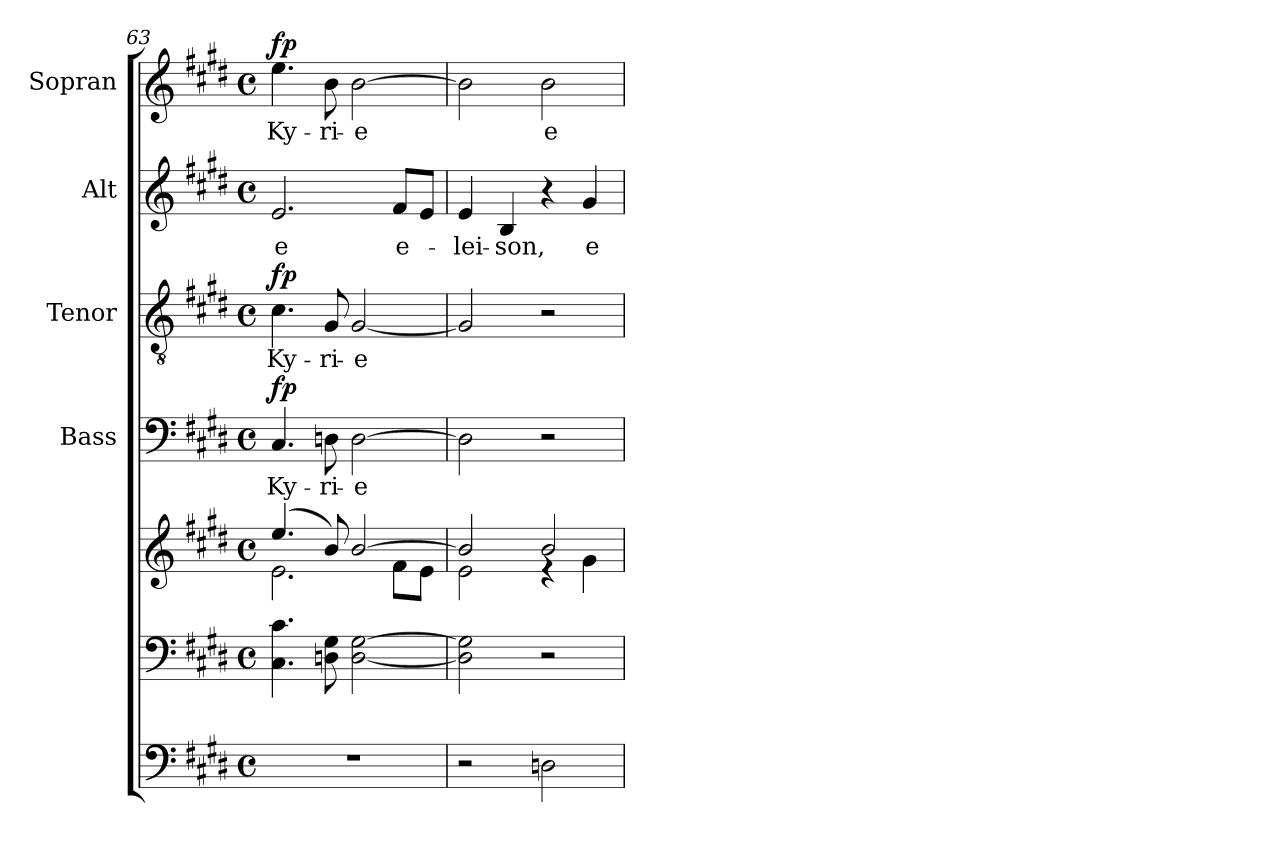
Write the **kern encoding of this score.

**kern	**kern	**kern	**kern	**text	**dynam	**kern	**text	**dynam	**kern	**text	**kern	**text	**dynam
*part6	*part5	*part5	*part4	*part4	*part4	*part3	*part3	*part3	*part2	*part2	*part1	*part1	*part1
*staff7	*staff6	*staff5	*staff4	*staff4	*staff4	*staff3	*staff3	*staff3	*staff2	*staff2	*staff1	*staff1	*staff1
*	*	*	*I"Bass	*	*	*I"Tenor	*	*	*I"Alt	*	*I"Sopran	*	*
*	*	*	*I'B.	*	*	*I'T.	*	*	*I'A.	*	*I'S.	*	*
!!LO:LB:g=z
*clefF4	*clefF4	*clefG2	*clefF4	*	*	*clefGv2	*	*	*clefG2	*	*clefG2	*	*
*ITrd7c12	*	*	*	*	*	*	*	*	*	*	*	*	*
*k[f#c#g#d#]	*k[f#c#g#d#]	*k[f#c#g#d#]	*k[f#c#g#d#]	*	*	*k[f#c#g#d#]	*	*	*k[f#c#g#d#]	*	*k[f#c#g#d#]	*	*
*E:	*E:	*E:	*E:	*	*	*E:	*	*	*E:	*	*E:	*	*
*M4/4	*M4/4	*M4/4	*M4/4	*	*	*M4/4	*	*	*M4/4	*	*M4/4	*	*
*met(c)	*met(c)	*met(c)	*met(c)	*	*	*met(c)	*	*	*met(c)	*	*met(c)	*	*
=63	=63	=63	=63	=63	=63	=63	=63	=63	=63	=63	=63	=63	=63
*	*	*^	*	*	*	*	*	*	*	*	*	*	*
!	!	!	!	!	!LO:LY:b	!LO:DY:a	!	!LO:LY:b	!LO:DY:a	!	!LO:LY:b	!	!LO:LY:b	!LO:DY:a
1r	4.C#\ 4.c#\	(4.ee/	2.e\	4.C#/	Ky-	fp	4.c#\	Ky-	fp	2.e/	-e	4.ee\	Ky-	fp
!	!	!	!	!	!LO:LY:b	!	!	!LO:LY:b	!	!	!	!	!LO:LY:b	!
.	8Dn\ 8G#\	8b/)	.	8Dn\	-ri-	.	8G#/	-ri-	.	.	.	8b\	-ri-	.
!	!	!	!	!	!LO:LY:b	!	!	!LO:LY:b	!	!	!	!	!LO:LY:b	!
.	[2D\ [2G#\	[>2b/	.	[2D\	-e	.	[2G#/	-e	.	.	.	[2b\	-e	.
!	!	!	!	!	!	!	!	!	!	!	!LO:LY:b	!	!	!
.	.	.	8f#\L	.	.	.	.	.	.	8f#/L	e-	.	.	.
.	.	.	8e\J	.	.	.	.	.	.	8e/J	.	.	.	.
=64	=64	=64	=64	=64	=64	=64	=64	=64	=64	=64	=64	=64	=64	=64
!	!	!	!	!	!	!	!	!	!	!	!LO:LY:b	!	!	!
2r	2D\] 2G#\]	2b/]	2e\	2D\]	.	.	2G#/]	.	.	4e/	-lei-	2b\]	.	.
!	!	!	!	!	!	!	!	!	!	!	!LO:LY:b	!	!	!
.	.	.	.	.	.	.	.	.	.	4B/	-son,	.	.	.
!	!	!	!	!	!	!	!	!	!	!	!	!	!LO:LY:b	!
2DDn\	2r	2b/	4rd	2r	.	.	2r	.	.	4r	.	2b\	e-	.
!	!	!	!	!	!	!	!	!	!	!	!LO:LY:b	!	!	!
.	.	.	4g#\	.	.	.	.	.	.	4g#/	e-	.	.	.
*	*	*v	*v	*	*	*	*	*	*	*	*	*	*	*
=	=	=	=	=	=	=	=	=	=	=	=	=	=
*-	*-	*-	*-	*-	*-	*-	*-	*-	*-	*-	*-	*-	*-
